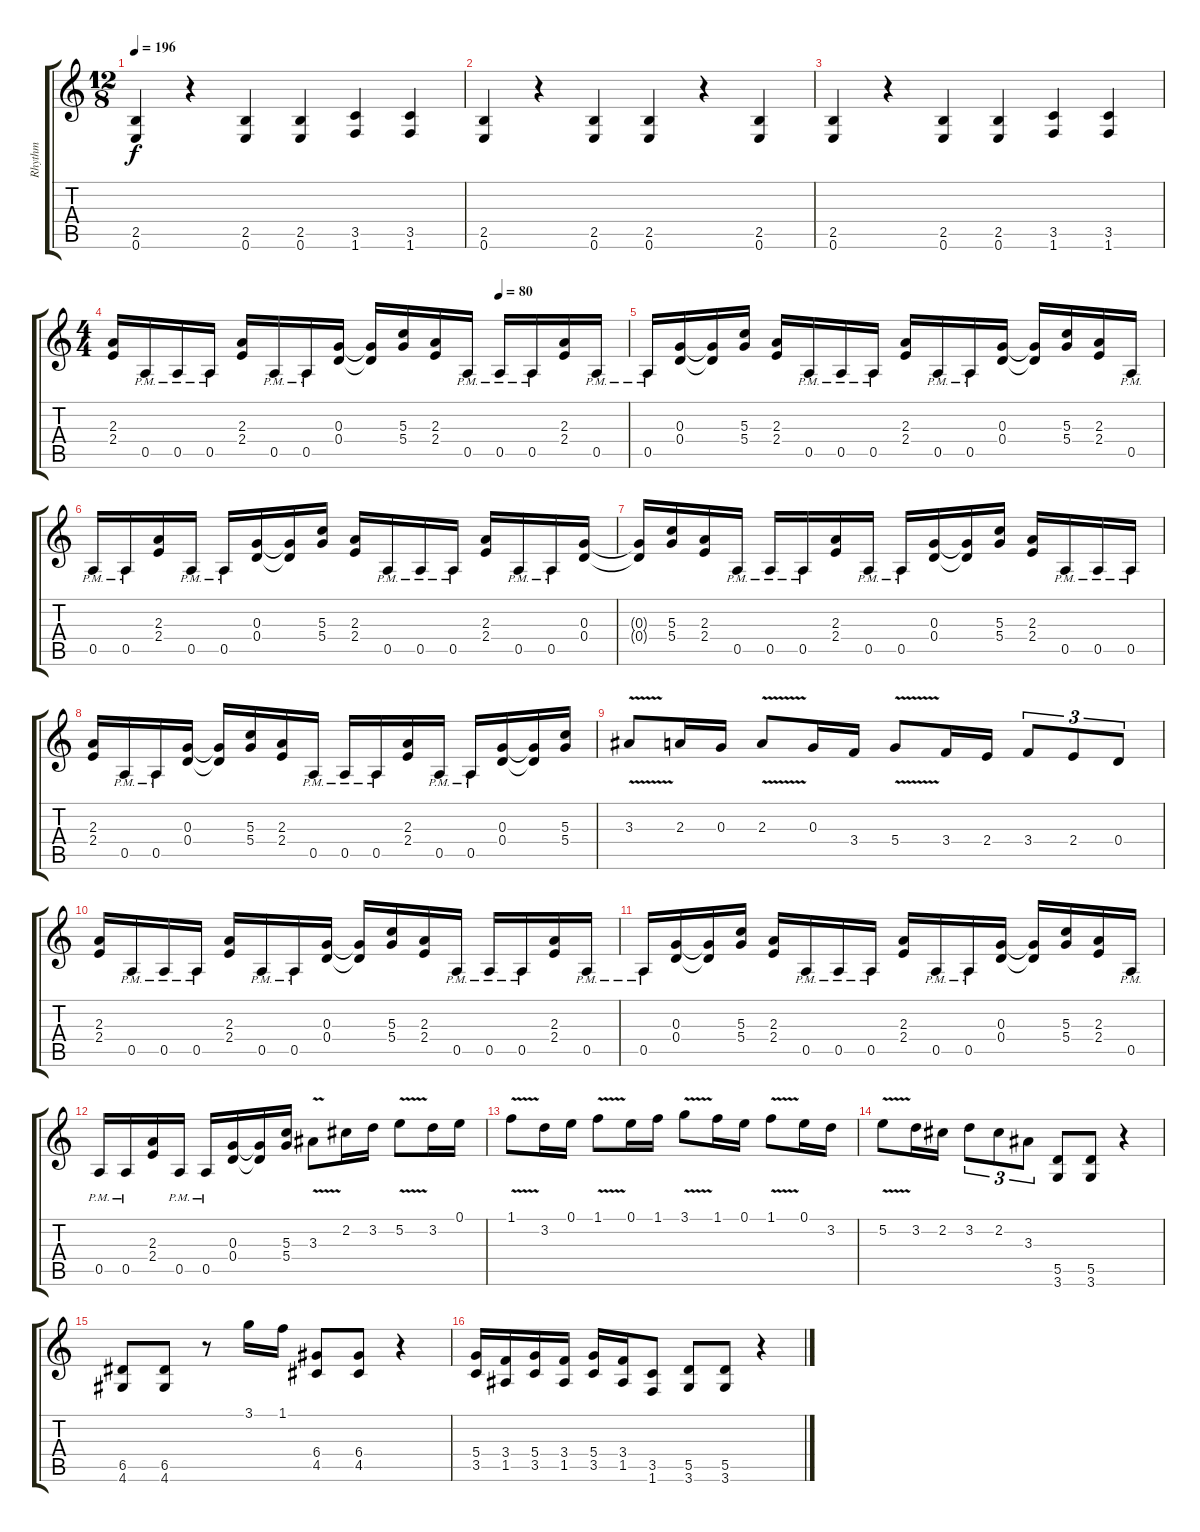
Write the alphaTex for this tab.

\track ("Rhythm" "Rhythm") {instrument distortionguitar}
\staff {score tabs}
\tuning (E4 B3 G3 D3 A2 E2) {hide}
\ts (12 8)
\tempo 196
\clef g2
\ks c
(2.5 0.6).4{dy f} r.4 (2.5 0.6).4 (2.5 0.6).4 (3.5 1.6).4 (3.5 1.6).4 |
(2.5 0.6).4 r.4 (2.5 0.6).4 (2.5 0.6).4 r.4 (2.5 0.6).4 |
(2.5 0.6).4 r.4 (2.5 0.6).4 (2.5 0.6).4 (3.5 1.6).4 (3.5 1.6).4 |
\ts (4 4)
\tempo (80 0.75)
(2.3 2.4).16 0.5{pm}.16 0.5{pm}.16 0.5{pm}.16 (2.3 2.4).16 0.5{pm}.16 0.5{pm}.16 (0.3 0.4).16 (0.3{t} 0.4{t}).16 (5.3 5.4).16 (2.3 2.4).16 0.5{pm}.16 0.5{pm}.16 0.5{pm}.16 (2.3 2.4).16 0.5{pm}.16 |
0.5{pm}.16 (0.3 0.4).16 (0.3{t} 0.4{t}).16 (5.3 5.4).16 (2.3 2.4).16 0.5{pm}.16 0.5{pm}.16 0.5{pm}.16 (2.3 2.4).16 0.5{pm}.16 0.5{pm}.16 (0.3 0.4).16 (0.3{t} 0.4{t}).16 (5.3 5.4).16 (2.3 2.4).16 0.5{pm}.16 |
0.5{pm}.16 0.5{pm}.16 (2.3 2.4).16 0.5{pm}.16 0.5{pm}.16 (0.3 0.4).16 (0.3{t} 0.4{t}).16 (5.3 5.4).16 (2.3 2.4).16 0.5{pm}.16 0.5{pm}.16 0.5{pm}.16 (2.3 2.4).16 0.5{pm}.16 0.5{pm}.16 (0.3 0.4).16 |
(0.3{t} 0.4{t}).16 (5.3 5.4).16 (2.3 2.4).16 0.5{pm}.16 0.5{pm}.16 0.5{pm}.16 (2.3 2.4).16 0.5{pm}.16 0.5{pm}.16 (0.3 0.4).16 (0.3{t} 0.4{t}).16 (5.3 5.4).16 (2.3 2.4).16 0.5{pm}.16 0.5{pm}.16 0.5{pm}.16 |
(2.3 2.4).16 0.5{pm}.16 0.5{pm}.16 (0.3 0.4).16 (0.3{t} 0.4{t}).16 (5.3 5.4).16 (2.3 2.4).16 0.5{pm}.16 0.5{pm}.16 0.5{pm}.16 (2.3 2.4).16 0.5{pm}.16 0.5{pm}.16 (0.3 0.4).16 (0.3{t} 0.4{t}).16 (5.3 5.4).16 |
3.3{v}.8 2.3.16 0.3.16 2.3{v}.8 0.3.16 3.4.16 5.4{v}.8 3.4.16 2.4.16 3.4.8{tu (3 2)} 2.4.8{tu (3 2)} 0.4.8{tu (3 2)} |
(2.3 2.4).16 0.5{pm}.16 0.5{pm}.16 0.5{pm}.16 (2.3 2.4).16 0.5{pm}.16 0.5{pm}.16 (0.3 0.4).16 (0.3{t} 0.4{t}).16 (5.3 5.4).16 (2.3 2.4).16 0.5{pm}.16 0.5{pm}.16 0.5{pm}.16 (2.3 2.4).16 0.5{pm}.16 |
0.5{pm}.16 (0.3 0.4).16 (0.3{t} 0.4{t}).16 (5.3 5.4).16 (2.3 2.4).16 0.5{pm}.16 0.5{pm}.16 0.5{pm}.16 (2.3 2.4).16 0.5{pm}.16 0.5{pm}.16 (0.3 0.4).16 (0.3{t} 0.4{t}).16 (5.3 5.4).16 (2.3 2.4).16 0.5{pm}.16 |
0.5{pm}.16 0.5{pm}.16 (2.3 2.4).16 0.5{pm}.16 0.5{pm}.16 (0.3 0.4).16 (0.3{t} 0.4{t}).16 (5.3 5.4).16 3.3{v}.8 2.2.16 3.2.16 5.2{v}.8 3.2.16 0.1.16 |
1.1{v}.8 3.2.16 0.1.16 1.1{v}.8 0.1.16 1.1.16 3.1{v}.8 1.1.16 0.1.16 1.1{v}.8 0.1.16 3.2.16 |
5.2{v}.8 3.2.16 2.2.16 3.2.8{tu (3 2)} 2.2.8{tu (3 2)} 3.3.8{tu (3 2)} (5.5 3.6).8 (5.5 3.6).8 r.4 |
(6.5 4.6).8 (6.5 4.6).8 r.8 3.1.16 1.1.16 (6.4 4.5).8 (6.4 4.5).8 r.4 |
(5.4 3.5).16 (3.4 1.5).16 (5.4 3.5).16 (3.4 1.5).16 (5.4 3.5).16 (3.4 1.5).16 (3.5 1.6).8 (5.5 3.6).8 (5.5 3.6).8 r.4
